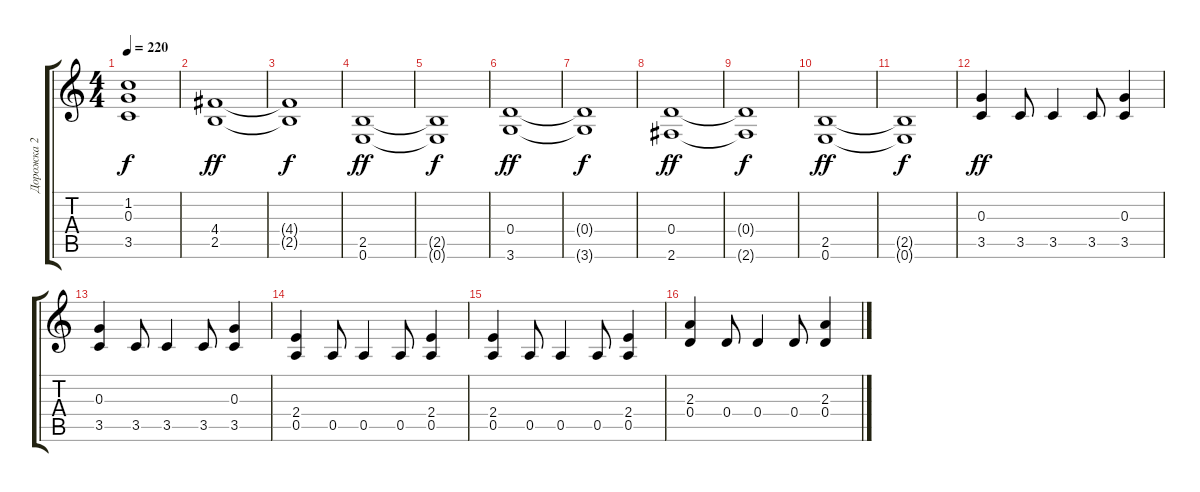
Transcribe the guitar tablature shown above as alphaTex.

\track ("Дорожка 2" "Дорожка 2") {instrument distortionguitar}
\staff {score tabs}
\tuning (E4 B3 G3 D3 A2 E2) {hide}
\ts (4 4)
\tempo 220
\clef g2
\ks c
(1.2{t} 0.3{t} 3.5{t}).1{dy f} |
(4.4 2.5).1{dy ff} |
(4.4{t} 2.5{t}).1{dy f} |
(2.5 0.6).1{dy ff} |
(2.5{t} 0.6{t}).1{dy f} |
(0.4 3.6).1{dy ff} |
(0.4{t} 3.6{t}).1{dy f} |
(0.4 2.6).1{dy ff} |
(0.4{t} 2.6{t}).1{dy f} |
(2.5 0.6).1{dy ff} |
(2.5{t} 0.6{t}).1{dy f} |
(0.3 3.5).4{dy ff} 3.5.8 3.5.4 3.5.8 (0.3 3.5).4 |
(0.3 3.5).4 3.5.8 3.5.4 3.5.8 (0.3 3.5).4 |
(2.4 0.5).4 0.5.8 0.5.4 0.5.8 (2.4 0.5).4 |
(2.4 0.5).4 0.5.8 0.5.4 0.5.8 (2.4 0.5).4 |
(2.3 0.4).4 0.4.8 0.4.4 0.4.8 (2.3 0.4).4
